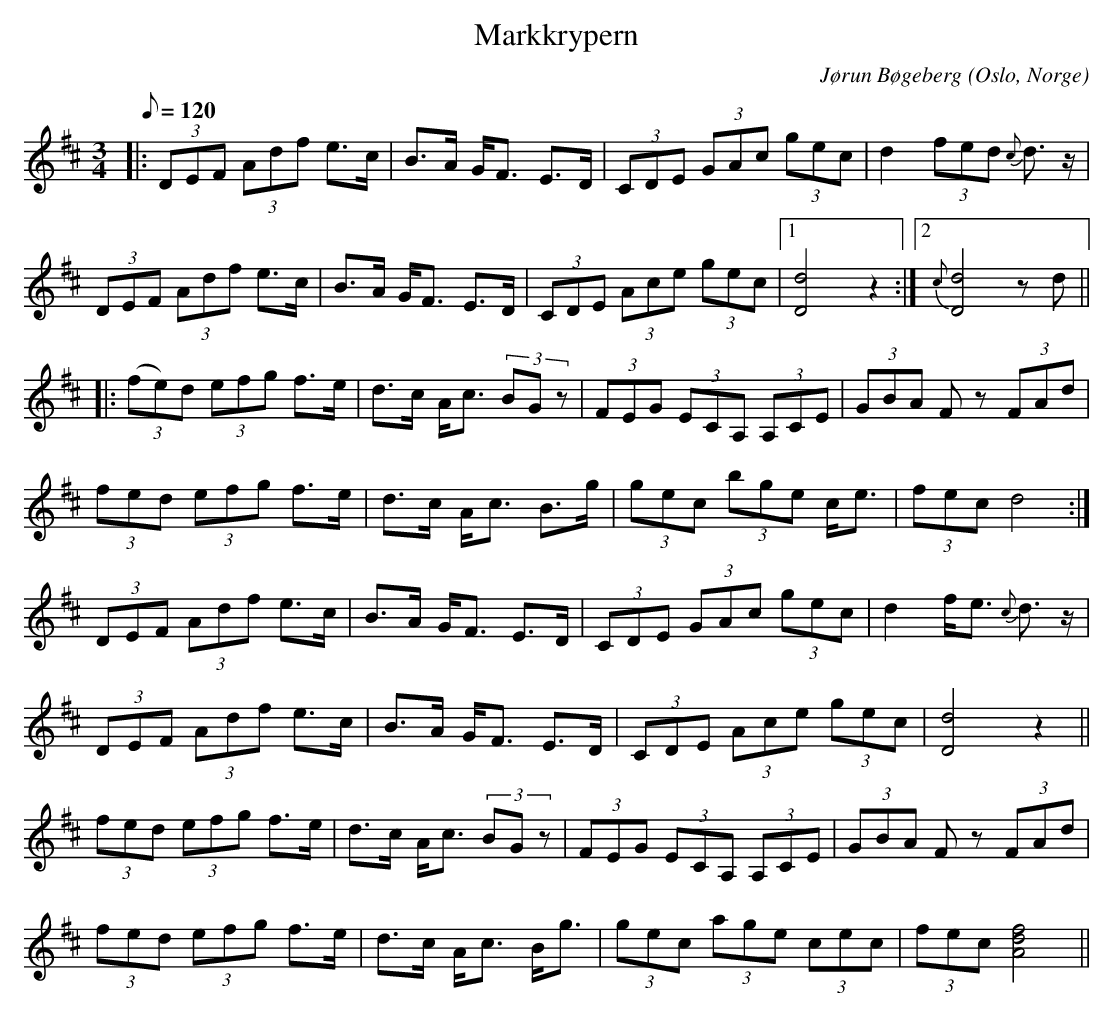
X:1
T:Markkrypern
M:3/4
L:1/8
Q:120
O:Oslo, Norge
C:Jørun Bøgeberg
M:3/4
L:1/16
K:D
|:(3D2E2F2 (3A2d2f2 e3c | B3A GF3 E3D| (3C2D2E2 (3G2A2c2 (3g2e2c2| d4(3f2e2d2 {c}d3z|
(3D2E2F2 (3A2d2f2 e3c | B3A GF3 E3D |(3C2D2E2 (3A2c2e2 (3g2e2c2|1 [D8d8]z4:|2 {c}[D8d8]z2d2 ||
|:(3(f2e2)d2 (3e2f2g2 f3e|d3c Ac3 (3B2G2z2| (3F2E2G2 (3E2C2A,2 (3A,2C2E2|(3G2B2A2 F2z2 (3F2A2d2|
 (3f2e2d2 (3e2f2g2 f3e|d3c Ac3 B3g |(3g2e2c2 (3b2g2e2 ce3| (3f2e2c2 d8:|
(3D2E2F2 (3A2d2f2 e3c | B3A GF3 E3D| (3C2D2E2 (3G2A2c2 (3g2e2c2| d4fe3 {c}d3z|
(3D2E2F2 (3A2d2f2 e3c | B3A GF3 E3D |(3C2D2E2 (3A2c2e2 (3g2e2c2| [D8d8]z4||
(3f2e2d2 (3e2f2g2 f3e|d3c Ac3 (3B2G2z2| (3F2E2G2 (3E2C2A,2 (3A,2C2E2|(3G2B2A2 F2z2 (3F2A2d2|
 (3f2e2d2 (3e2f2g2 f3e|d3c Ac3 Bg3 |(3g2e2c2 (3a2g2e2 (3c2e2c2|(3f2e2c2 [A8d8f8] ||
